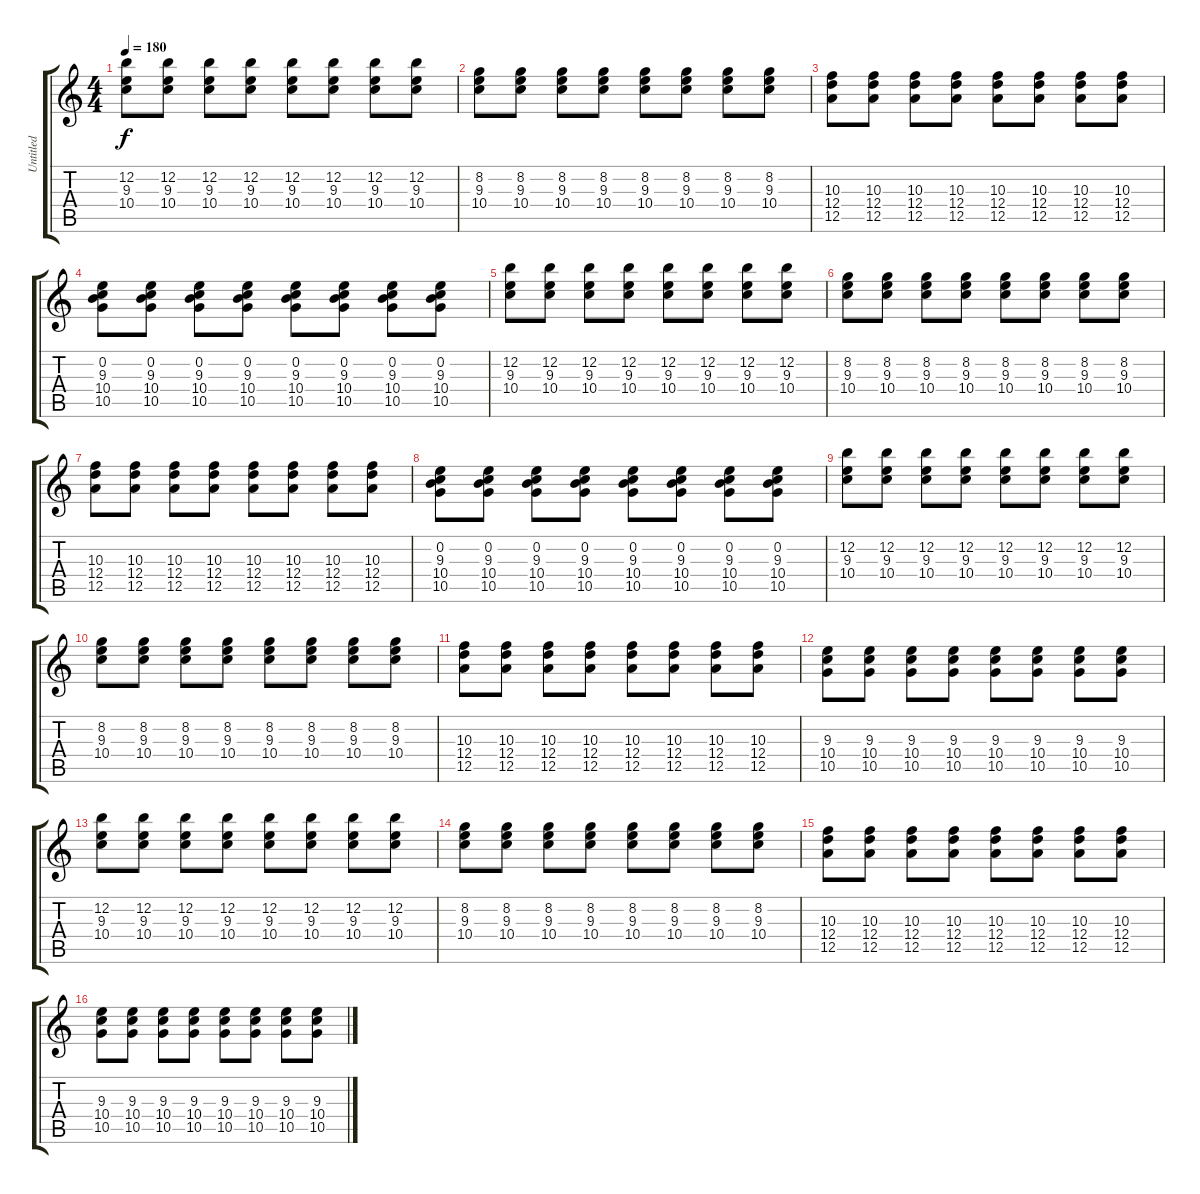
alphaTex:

\track ("Untitled" "Untitled") {instrument acousticguitarnylon}
\staff {score tabs}
\tuning (E4 B3 G3 D3 A2 E2) {hide}
\ts (4 4)
\tempo 180
\clef g2
\ks c
(12.2 9.3 10.4).8{dy f instrument acousticguitarnylon} (12.2 9.3 10.4).8 (12.2 9.3 10.4).8 (12.2 9.3 10.4).8 (12.2 9.3 10.4).8 (12.2 9.3 10.4).8 (12.2 9.3 10.4).8 (12.2 9.3 10.4).8 |
(8.2 9.3 10.4).8 (8.2 9.3 10.4).8 (8.2 9.3 10.4).8 (8.2 9.3 10.4).8 (8.2 9.3 10.4).8 (8.2 9.3 10.4).8 (8.2 9.3 10.4).8 (8.2 9.3 10.4).8 |
(10.3 12.4 12.5).8 (10.3 12.4 12.5).8 (10.3 12.4 12.5).8 (10.3 12.4 12.5).8 (10.3 12.4 12.5).8 (10.3 12.4 12.5).8 (10.3 12.4 12.5).8 (10.3 12.4 12.5).8 |
(0.2 9.3 10.4 10.5).8 (0.2 9.3 10.4 10.5).8 (0.2 9.3 10.4 10.5).8 (0.2 9.3 10.4 10.5).8 (0.2 9.3 10.4 10.5).8 (0.2 9.3 10.4 10.5).8 (0.2 9.3 10.4 10.5).8 (0.2 9.3 10.4 10.5).8 |
(12.2 9.3 10.4).8 (12.2 9.3 10.4).8 (12.2 9.3 10.4).8 (12.2 9.3 10.4).8 (12.2 9.3 10.4).8 (12.2 9.3 10.4).8 (12.2 9.3 10.4).8 (12.2 9.3 10.4).8 |
(8.2 9.3 10.4).8 (8.2 9.3 10.4).8 (8.2 9.3 10.4).8 (8.2 9.3 10.4).8 (8.2 9.3 10.4).8 (8.2 9.3 10.4).8 (8.2 9.3 10.4).8 (8.2 9.3 10.4).8 |
(10.3 12.4 12.5).8 (10.3 12.4 12.5).8 (10.3 12.4 12.5).8 (10.3 12.4 12.5).8 (10.3 12.4 12.5).8 (10.3 12.4 12.5).8 (10.3 12.4 12.5).8 (10.3 12.4 12.5).8 |
(0.2 9.3 10.4 10.5).8 (0.2 9.3 10.4 10.5).8 (0.2 9.3 10.4 10.5).8 (0.2 9.3 10.4 10.5).8 (0.2 9.3 10.4 10.5).8 (0.2 9.3 10.4 10.5).8 (0.2 9.3 10.4 10.5).8 (0.2 9.3 10.4 10.5).8 |
(12.2 9.3 10.4).8 (12.2 9.3 10.4).8 (12.2 9.3 10.4).8 (12.2 9.3 10.4).8 (12.2 9.3 10.4).8 (12.2 9.3 10.4).8 (12.2 9.3 10.4).8 (12.2 9.3 10.4).8 |
(8.2 9.3 10.4).8 (8.2 9.3 10.4).8 (8.2 9.3 10.4).8 (8.2 9.3 10.4).8 (8.2 9.3 10.4).8 (8.2 9.3 10.4).8 (8.2 9.3 10.4).8 (8.2 9.3 10.4).8 |
(10.3 12.4 12.5).8 (10.3 12.4 12.5).8 (10.3 12.4 12.5).8 (10.3 12.4 12.5).8 (10.3 12.4 12.5).8 (10.3 12.4 12.5).8 (10.3 12.4 12.5).8 (10.3 12.4 12.5).8 |
(9.3 10.4 10.5).8 (9.3 10.4 10.5).8 (9.3 10.4 10.5).8 (9.3 10.4 10.5).8 (9.3 10.4 10.5).8 (9.3 10.4 10.5).8 (9.3 10.4 10.5).8 (9.3 10.4 10.5).8 |
(12.2 9.3 10.4).8 (12.2 9.3 10.4).8 (12.2 9.3 10.4).8 (12.2 9.3 10.4).8 (12.2 9.3 10.4).8 (12.2 9.3 10.4).8 (12.2 9.3 10.4).8 (12.2 9.3 10.4).8 |
(8.2 9.3 10.4).8 (8.2 9.3 10.4).8 (8.2 9.3 10.4).8 (8.2 9.3 10.4).8 (8.2 9.3 10.4).8 (8.2 9.3 10.4).8 (8.2 9.3 10.4).8 (8.2 9.3 10.4).8 |
(10.3 12.4 12.5).8 (10.3 12.4 12.5).8 (10.3 12.4 12.5).8 (10.3 12.4 12.5).8 (10.3 12.4 12.5).8 (10.3 12.4 12.5).8 (10.3 12.4 12.5).8 (10.3 12.4 12.5).8 |
(9.3 10.4 10.5).8 (9.3 10.4 10.5).8 (9.3 10.4 10.5).8 (9.3 10.4 10.5).8 (9.3 10.4 10.5).8 (9.3 10.4 10.5).8 (9.3 10.4 10.5).8 (9.3 10.4 10.5).8
